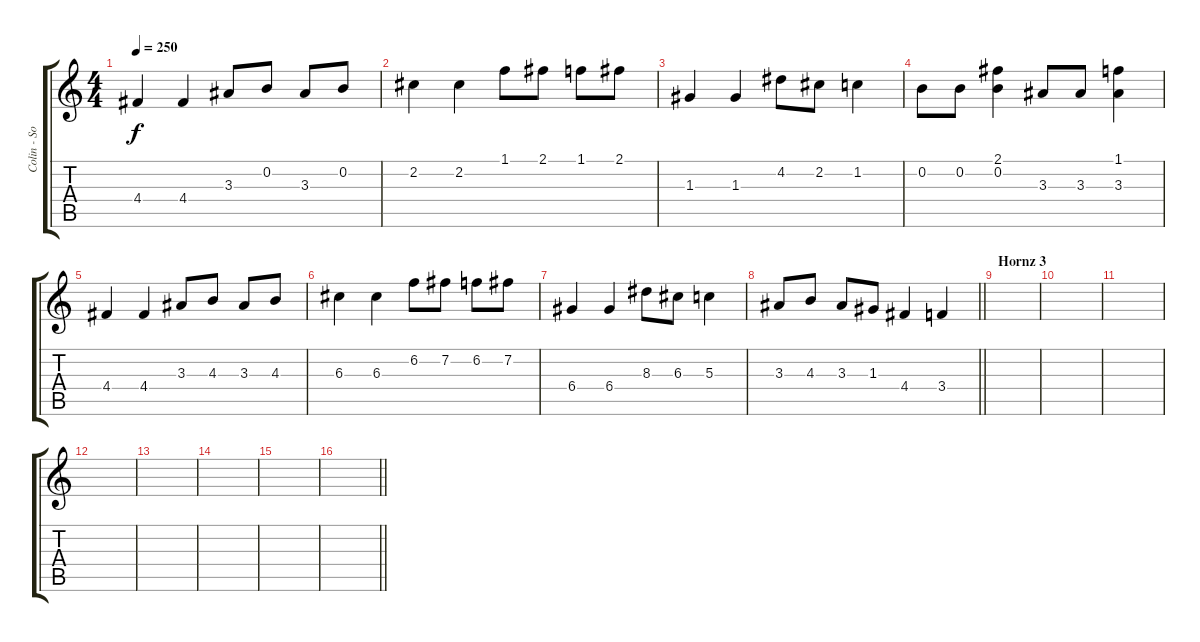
\track ("Colin - Solo Guitar" "Colin - So") {instrument distortionguitar}
\staff {score tabs}
\tuning (E4 B3 G3 D3 A2 E2) {hide}
\ts (4 4)
\tempo 250
\clef g2
\ks c
4.4.4{dy f} 4.4.4 3.3.8 0.2.8 3.3.8 0.2.8 |
2.2.4 2.2.4 1.1.8 2.1.8 1.1.8 2.1.8 |
1.3.4 1.3.4 4.2.8 2.2.8 1.2.4 |
0.2.8 0.2.8 (2.1 0.2).4 3.3.8 3.3.8 (1.1 3.3).4 |
4.4.4 4.4.4 3.3.8 4.3.8 3.3.8 4.3.8 |
6.3.4 6.3.4 6.2.8 7.2.8 6.2.8 7.2.8 |
6.4.4 6.4.4 8.3.8 6.3.8 5.3.4 |
\barLineRight lightlight
3.3.8 4.3.8 3.3.8 1.3.8 4.4.4 3.4.4 |
\section ("" "Hornz 3")
|
|
|
|
|
|
|
\barLineRight lightlight
